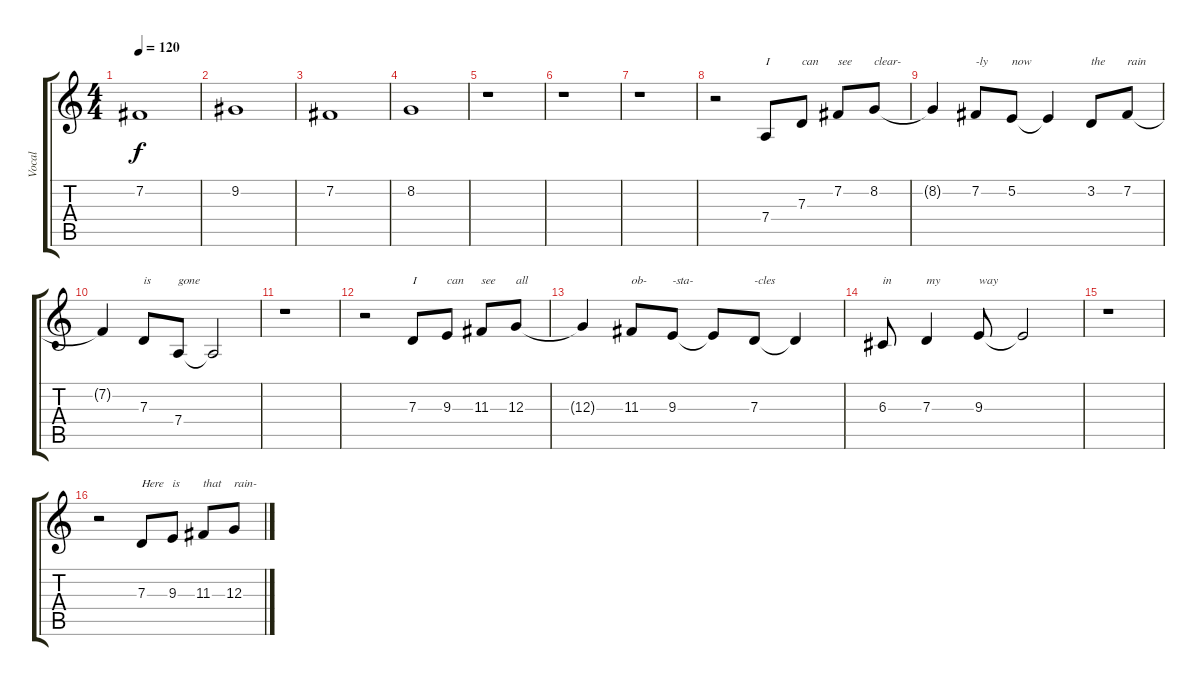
\track ("Vocal" "Vocal") {instrument oboe}
\staff {score tabs}
\tuning (E4 B3 G3 D3 A2 E2) {hide}
\ts (4 4)
\tempo 120
\clef g2
\ks c
7.2.1{dy f} |
9.2.1 |
7.2.1 |
8.2.1 |
r.1 |
r.1 |
r.1 |
r.2 7.4.8{txt "I"} 7.3.8{txt "can"} 7.2.8{txt "see"} 8.2.8{txt "clear-"} |
8.2{t}.4 7.2.8{txt "-ly"} 5.2.8{txt "now"} 5.2{t}.4 3.2.8{txt "the"} 7.2.8{txt "rain"} |
7.2{t}.4 7.3.8{txt "is"} 7.4.8{txt "gone"} 7.4{t}.2 |
r.1 |
r.2 7.3.8{txt "I"} 9.3.8{txt "can"} 11.3.8{txt "see"} 12.3.8{txt "all"} |
12.3{t}.4 11.3.8{txt "ob-"} 9.3.8{txt "-sta-"} 9.3{t}.8 7.3.8{txt "-cles"} 7.3{t}.4 |
6.3.8{txt "in"} 7.3.4{txt "my"} 9.3.8{txt "way"} 9.3{t}.2 |
r.1 |
r.2 7.3.8{txt "Here"} 9.3.8{txt "is"} 11.3.8{txt "that"} 12.3.8{txt "rain-"}
